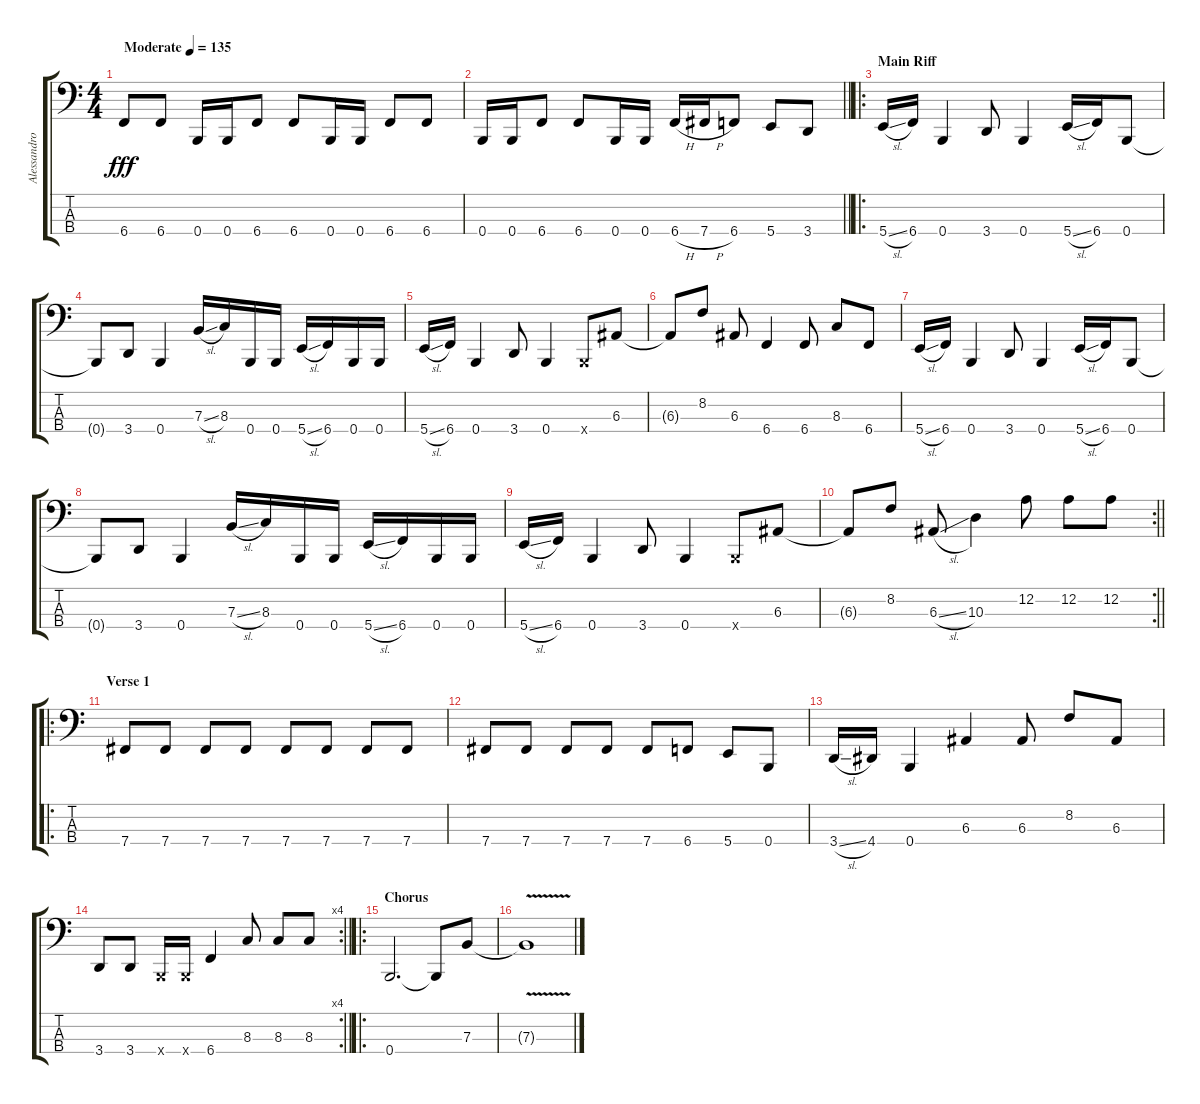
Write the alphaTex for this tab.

\track ("Alessandro Comerio (Bass)" "Alessandro") {instrument electricbasspick}
\staff {score tabs}
\tuning (D2 A1 E1 B0) {hide}
\ts (4 4)
\tempo (135 "Moderate")
\clef f4
\ks c
6.4.8{dy fff instrument electricbasspick} 6.4.8 0.4.16 0.4.16 6.4.8 6.4.8 0.4.16 0.4.16 6.4.8 6.4.8 |
\barLineRight lightlight
0.4.16 0.4.16 6.4.8 6.4.8 0.4.16 0.4.16 6.4{h}.16 7.4{h}.16 6.4.8 5.4.8 3.4.8 |
\ro
\section ("" "Main Riff")
5.4{sl}.16 6.4.16 0.4.4 3.4.8 0.4.4 5.4{sl}.16 6.4.16 0.4.8 |
0.4{t}.8 3.4.8 0.4.4 7.3{sl}.16 8.3.16 0.4.16 0.4.16 5.4{sl}.16 6.4.16 0.4.16 0.4.16 |
5.4{sl}.16 6.4.16 0.4.4 3.4.8 0.4.4 0.4{x}.8 6.3.8 |
6.3{t}.8 8.2.8 6.3.8 6.4.4 6.4.8 8.3.8 6.4.8 |
5.4{sl}.16 6.4.16 0.4.4 3.4.8 0.4.4 5.4{sl}.16 6.4.16 0.4.8 |
0.4{t}.8 3.4.8 0.4.4 7.3{sl}.16 8.3.16 0.4.16 0.4.16 5.4{sl}.16 6.4.16 0.4.16 0.4.16 |
5.4{sl}.16 6.4.16 0.4.4 3.4.8 0.4.4 0.4{x}.8 6.3.8 |
\rc 2
\barLineRight lightlight
6.3{t}.8 8.2.8 6.3{sl}.8 10.3.4 12.2.8 12.2.8 12.2.8 |
\ro
\section ("" "Verse 1")
7.4.8 7.4.8 7.4.8 7.4.8 7.4.8 7.4.8 7.4.8 7.4.8 |
7.4.8 7.4.8 7.4.8 7.4.8 7.4.8 6.4.8 5.4.8 0.4.8 |
3.4{sl}.16 4.4.16 0.4.4 6.3.4 6.3.8 8.2.8 6.3.8 |
\rc 4
\barLineRight lightlight
3.4.8 3.4.8 0.4{x}.16 0.4{x}.16 6.4.4 8.3.8 8.3.8 8.3.8 |
\ro
\section ("" "Chorus")
0.4.2{d} 0.4{t}.8 7.3.8 |
7.3{v t}.1
